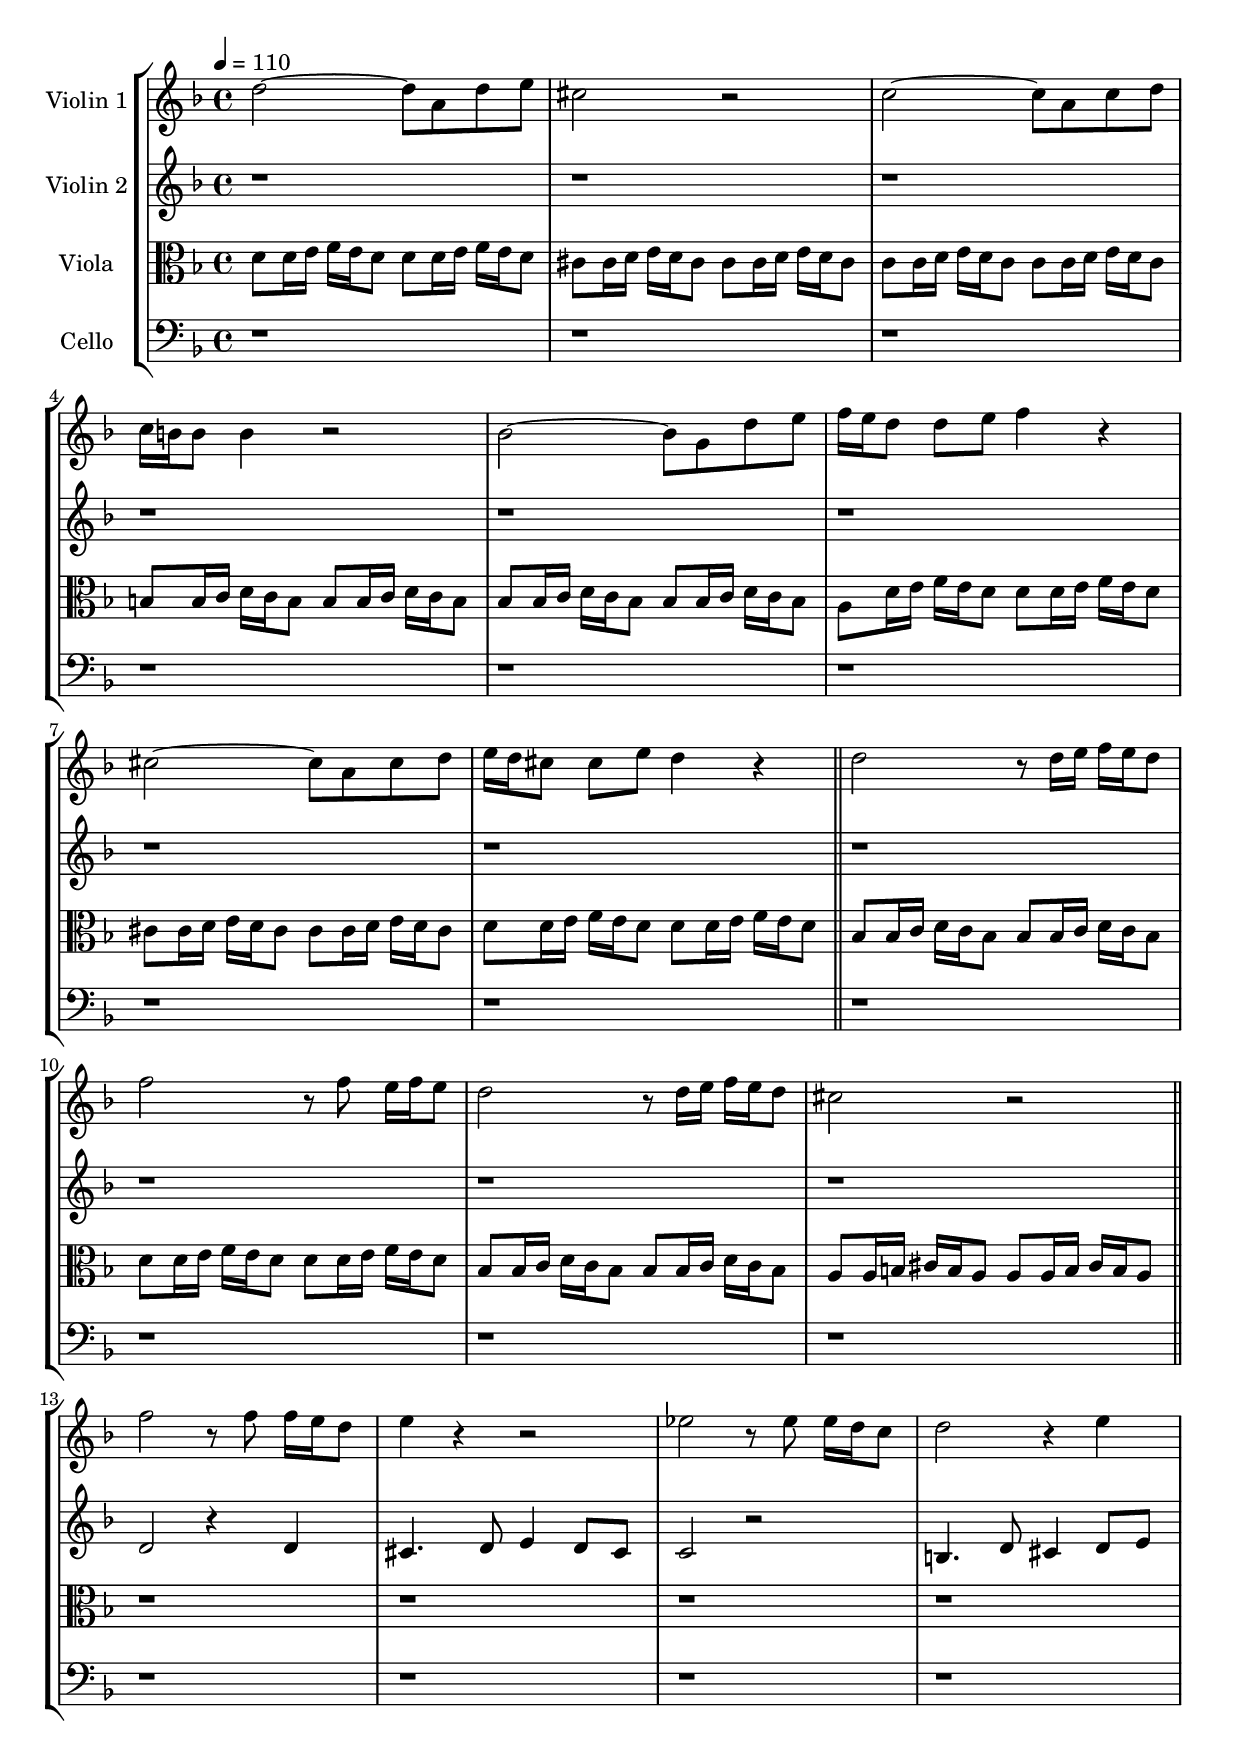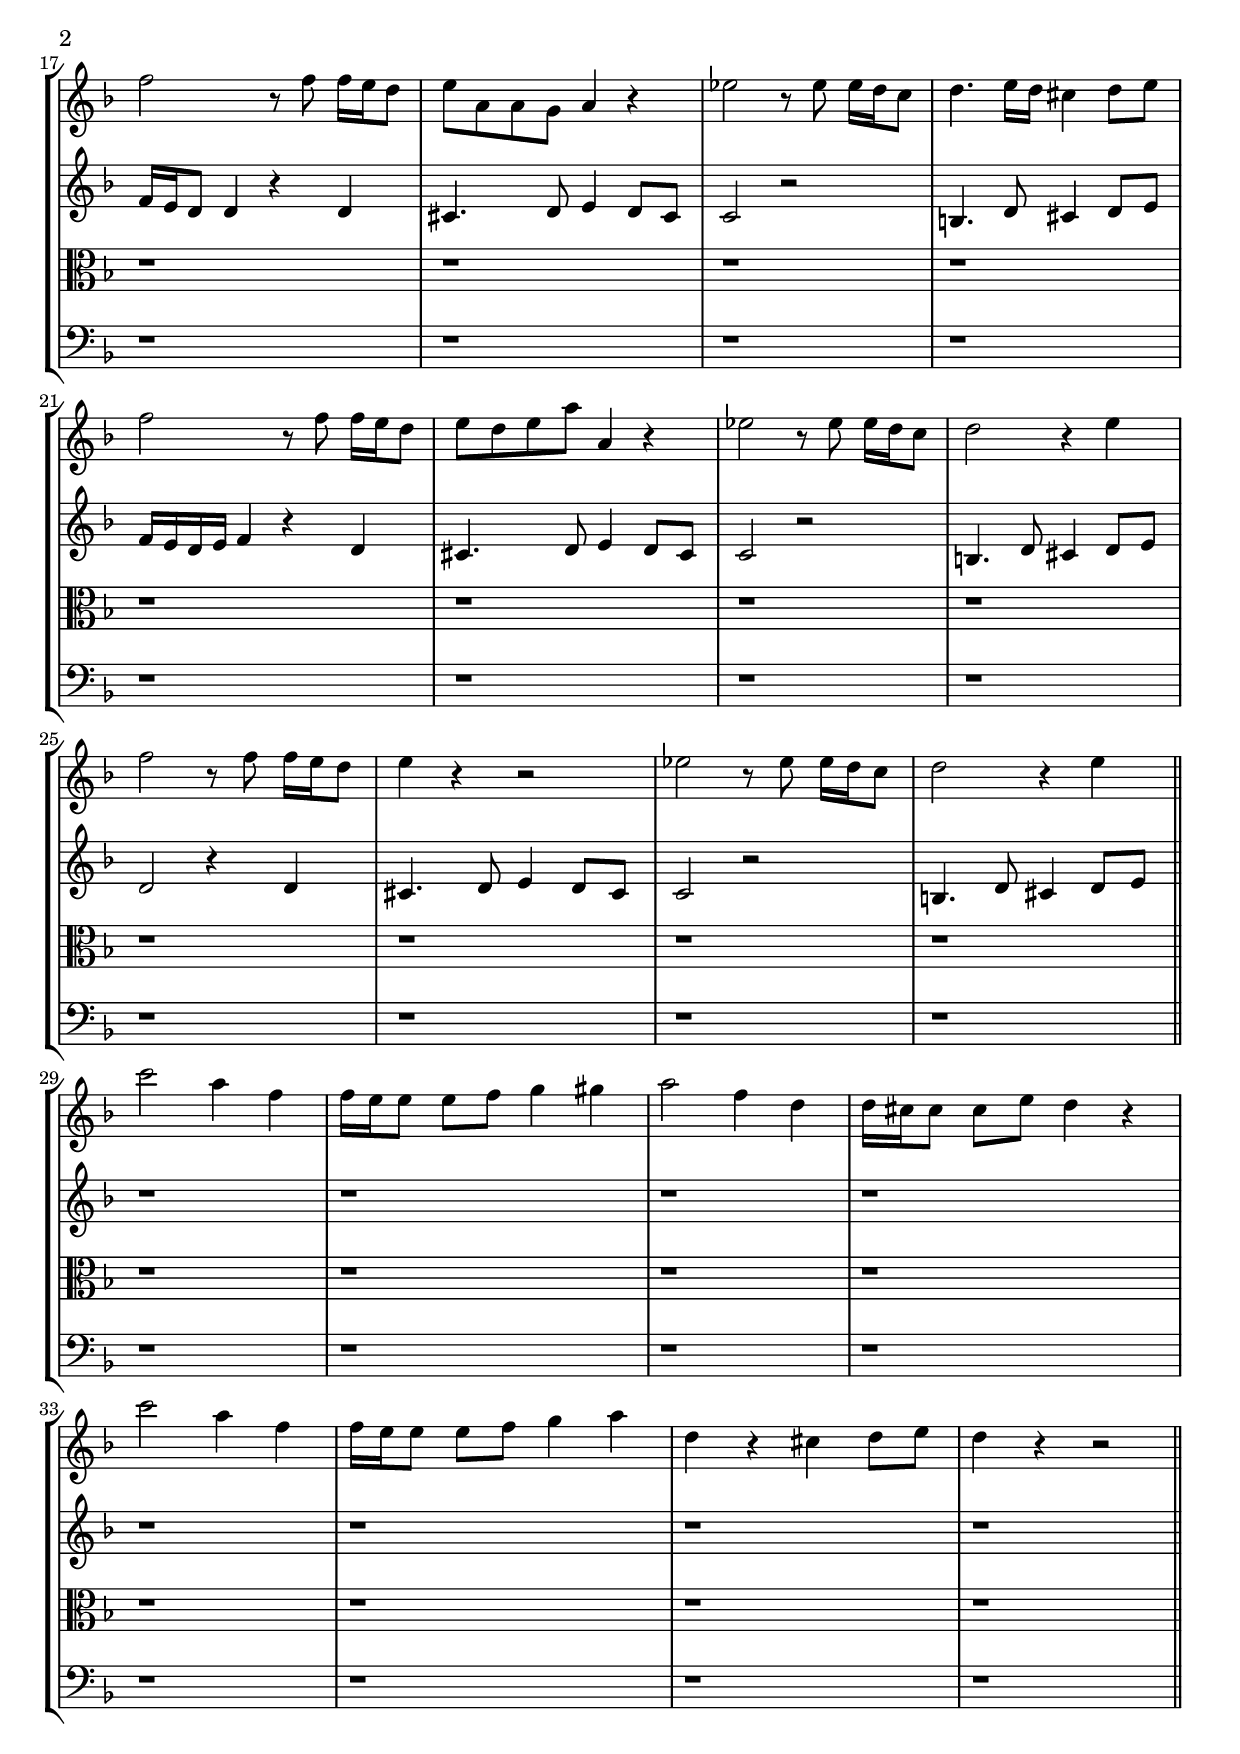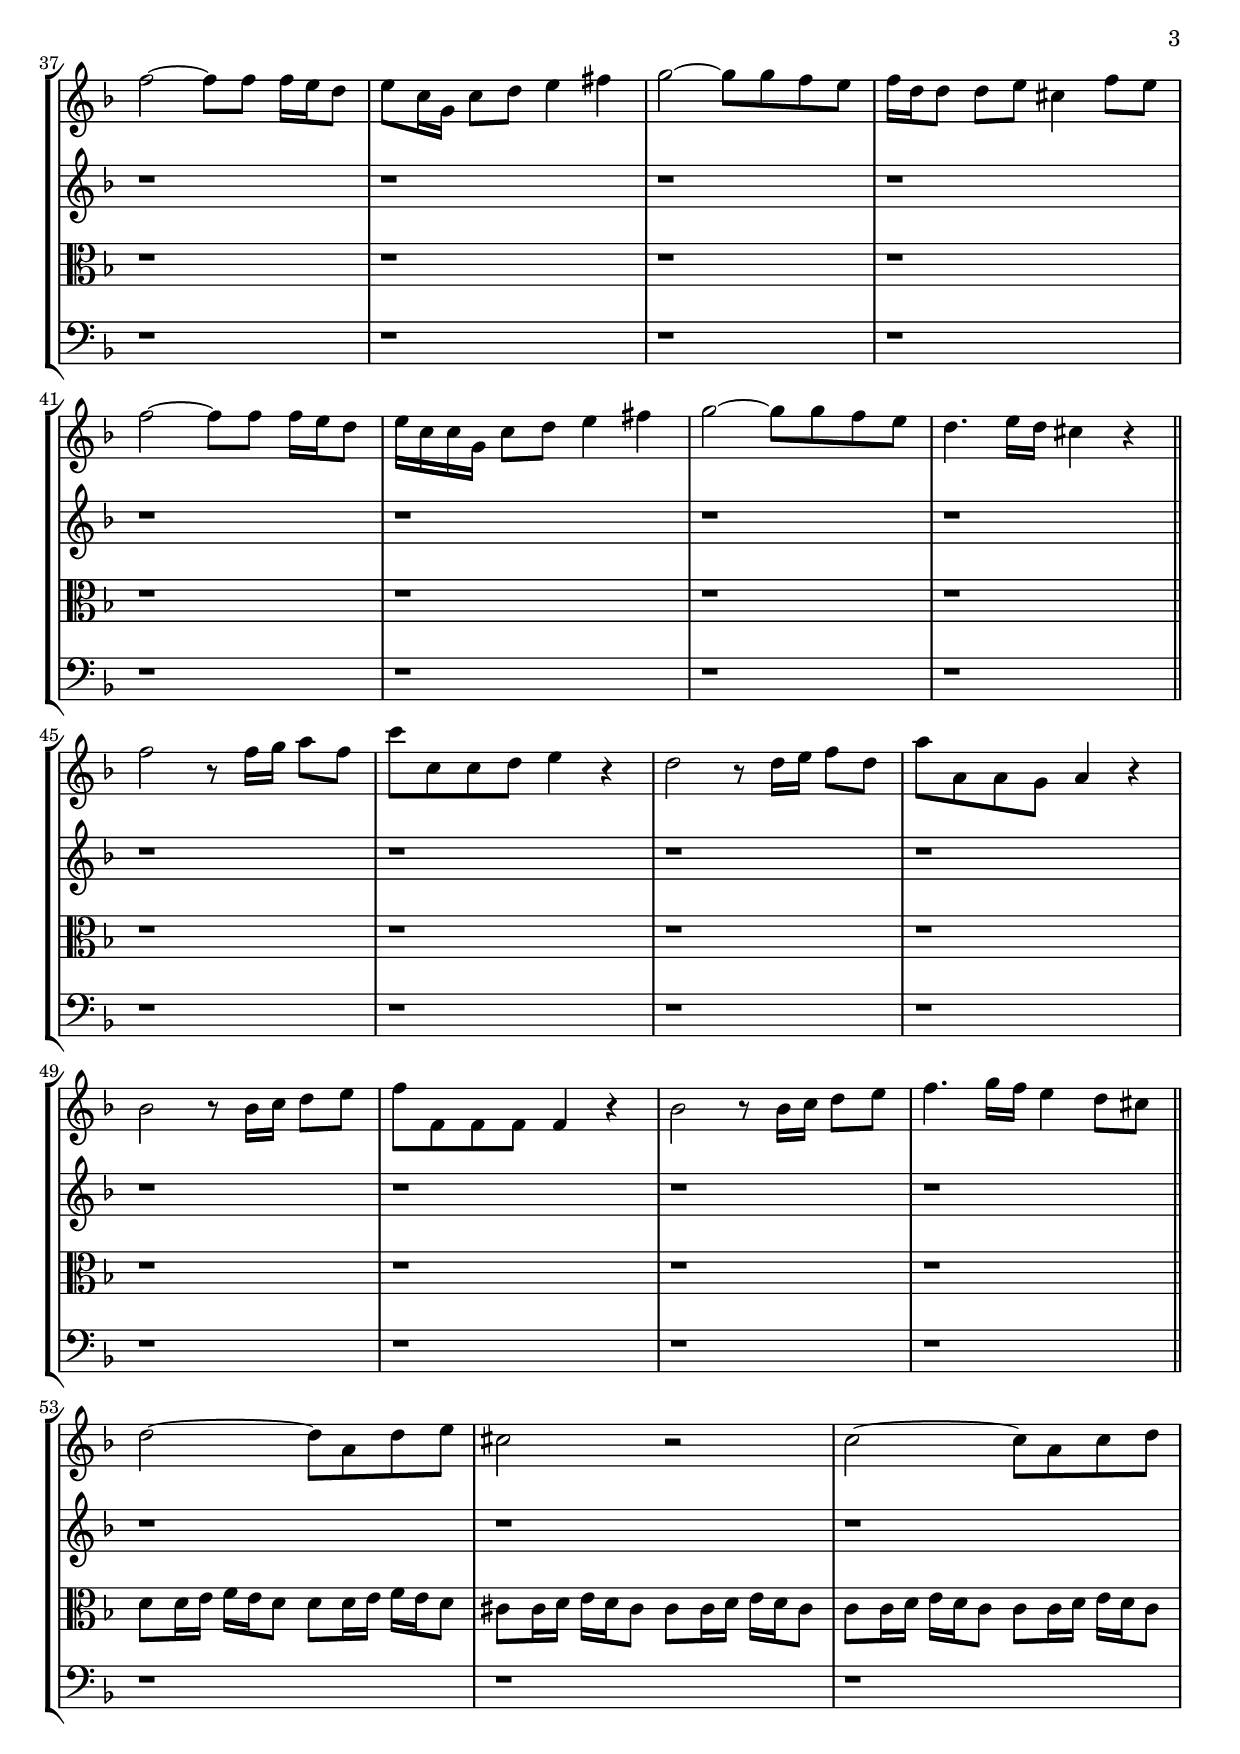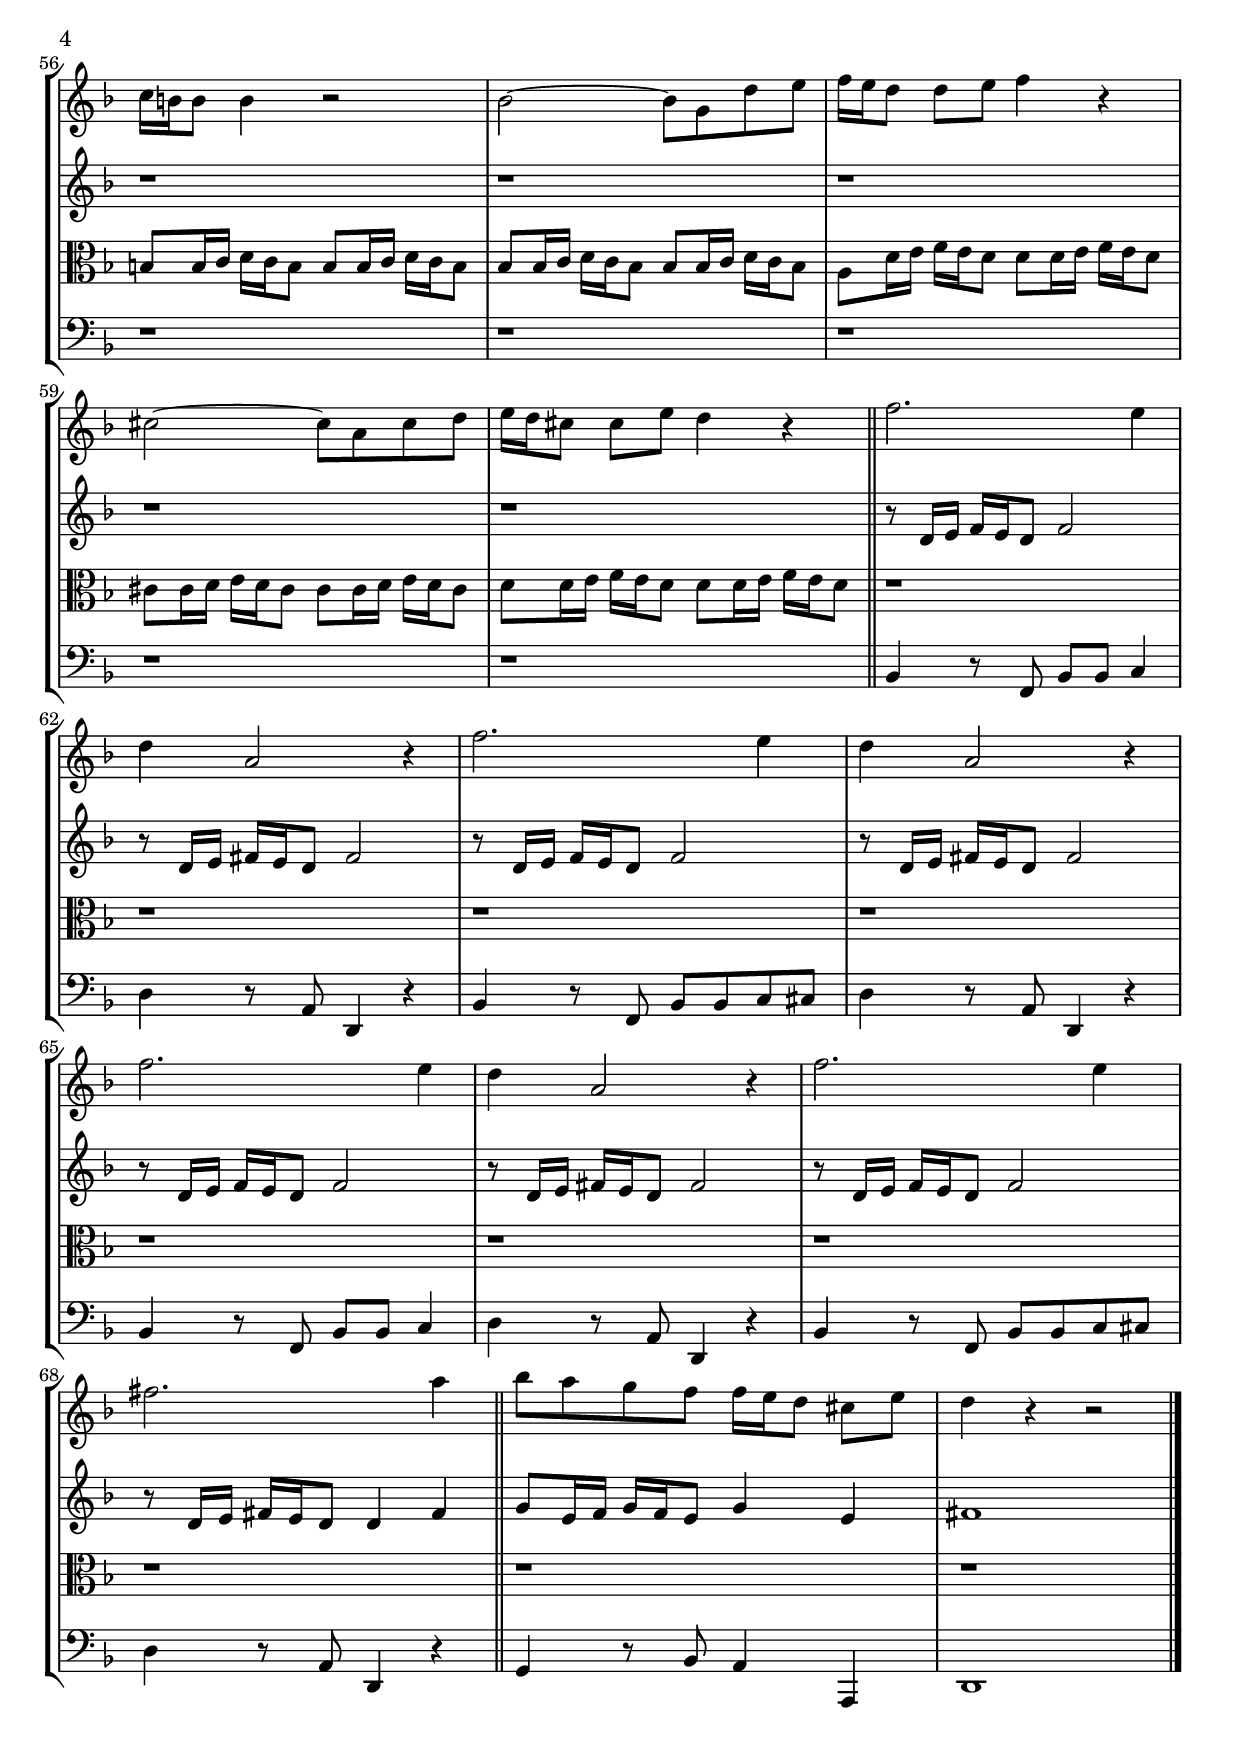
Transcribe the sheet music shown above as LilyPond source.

\version "2.22.1"

global = {
  \time 4/4
  \tempo 4 = 110
  \key d \minor
}

alice = \relative {
  d''2~ 8 a d e | cis2 r | c2~ 8 a c d | c16 b b8 b4 r2 |
  bes2~ 8 g d' e | f16 e d8 d e f4 r | cis2~ 8 a cis d | e16 d cis8 cis8 e d4 r \bar "||"
}
aliceViola = \relative {
  d'8 d16 e f e d8 d d16 e f e d8 | cis8 cis16 d e d cis8 cis cis16 d e d cis8 | c8 c16 d e d c8 c c16 d e d c8 | b8 b16 c d c b8 b b16 c d c b8 |
  bes8 bes16 c d c bes8 bes bes16 c d c bes8 | a8 d16 e f e d8 d d16 e f e d8 | cis8 cis16 d e d cis8 cis cis16 d e d cis8 | d8 d16 e f e d8 d d16 e f e d8 \bar "||"
}

bob = \relative {
  d''2 r8 d16 e f e d8 | f2 r8 f e16 f e8 | d2 r8 d16 e f e d8 | cis2 r \bar "||"
}
bobViola = \relative {
  bes8 bes16 c d c bes8 bes bes16 c d c bes8 | d8 d16 e f e d8 d d16 e f e d8 | bes8 bes16 c d c bes8 bes bes16 c d c bes8 | a8 a16 b cis b a8 a a16 b cis b a8 \bar "||"
}

charly = \relative {
  f''2 r8 f f16 e d8 | e4 r r2 | ees2 r8 ees ees16 d c8 | d2 r4 e |
  f2 r8 f f16 e d8 | e a, a g a4 r | ees'2 r8 ees ees16 d c8 | d4. e16 d cis4 d8 e |
  f2 r8 f f16 e d8 | e d e a a,4 r | ees'2 r8 ees ees16 d c8 | d2 r4 e |
  f2 r8 f f16 e d8 | e4 r r2 | ees2 r8 ees ees16 d c8 | d2 r4 e \bar "||"
}
charlyVTwo = \relative {
  d'2 r4 d | cis4. d8 e4 d8 cis | c2 r | b4. d8 cis4 d8 e |
  f16 e d8 d4 r d | cis4. d8 e4 d8 cis | c2 r | b4. d8 cis4 d8 e |
  f16 e d e f4 r d | cis4. d8 e4 d8 cis | c2 r | b4. d8 cis4 d8 e |
  d2 r4 d | cis4. d8 e4 d8 cis | c2 r | b4. d8 cis4 d8 e \bar "||"
}

david = \relative {
  c'''2 a4 f | f16 e e8 e f g4 gis | a2 f4 d | d16 cis cis8 cis e d4 r |
  c'2 a4 f | f16 e e8 e f g4 a | d,4 r cis d8 e | d4 r r2 \bar "||"
}

edward = \relative {
  f''2 r8 f16 g a8 f | c' c, c d e4 r | d2 r8 d16 e f8 d | a' a, a g a4 r |
  bes2 r8 bes16 c d8 e | f f, f f f4 r | bes2 r8 bes16 c d8 e | f4. g16 f e4 d8 cis \bar "||"
}

frank = \relative {
  \repeat unfold 3 { f''2. e4 | d a2 r4 } f'2. e4 | fis2. a4 \bar "||"
}
frankVTwo = \relative {
  \repeat unfold 3 { r8 d'16 e f e d8 f2 | r8 d16 e fis e d8 fis2 } r8 d16 e f e d8 f2 | r8 d16 e fis e d8 d4 fis \bar "||"
}
frankCello = \relative {
  \repeat unfold 2 { bes,4 r8 f bes bes c4 | d4 r8 a d,4 r | bes'4 r8 f bes bes c cis | d4 r8 a d,4 r } \bar "||"
}

giuseppe = \relative {
  f''2~ 8 f f16 e d8 | e c16 g c8 d e4 fis | g2~ 8 g8 f e | f16 d d8 d e cis4 f8 e |
  f2~ 8 f f16 e d8 | e16 c c g c8 d e4 fis | g2~ 8 g8 f e | d4. e16 d cis4 r \bar "||"
}

end = \relative {
  bes''8 a g f f16 e d8 cis e | d4 r r2 \bar "||"
}
endVTwo = \relative {
  g'8 e16 f g f e8 g4 e | fis1 \bar "||"
}
endCello = \relative {
  g,4 r8 bes a4 a, | d1 \bar "||"
}

violinOne = \new Voice {
  \clef treble
  \alice
  \bob
  \charly
  \david
  \giuseppe
  \edward
  \alice
  \frank
  \end
  \bar "|."
}
violinTwo = \new Voice {
  \clef treble
  \repeat unfold 8 { r1 }
  \repeat unfold 4 { r1 }
  \charlyVTwo
  \repeat unfold 8 { r1 }
  \repeat unfold 8 { r1 }
  \repeat unfold 8 { r1 }
  \repeat unfold 8 { r1 }
  \frankVTwo
  \endVTwo
  \bar "|."
}
viola = \new Voice {
  \clef alto
  \aliceViola
  \bobViola
  \repeat unfold 16 { r1 }
  \repeat unfold 8 { r1 }
  \repeat unfold 8 { r1 }
  \repeat unfold 8 { r1 }
  \aliceViola
  \repeat unfold 8 { r1 }
  \repeat unfold 2 { r1 }
  \bar "|."
}
cello = \new Voice {
  \clef bass
  \repeat unfold 8 { r1 }
  \repeat unfold 4 { r1 }
  \repeat unfold 16 { r1 }
  \repeat unfold 8 { r1 }
  \repeat unfold 8 { r1 }
  \repeat unfold 8 { r1 }
  \repeat unfold 8 { r1 }
  \frankCello
  \endCello
  \bar "|."
}

\score {
  \new StaffGroup <<
    \new Staff \with { instrumentName = "Violin 1" }
    << \global \violinOne >>
    \new Staff \with { instrumentName = "Violin 2" }
    << \global \violinTwo >>
    \new Staff \with { instrumentName = "Viola" }
    << \global \viola >>
    \new Staff \with { instrumentName = "Cello" }
    << \global \cello >>
  >>
  \layout { }
  \midi { }
}
